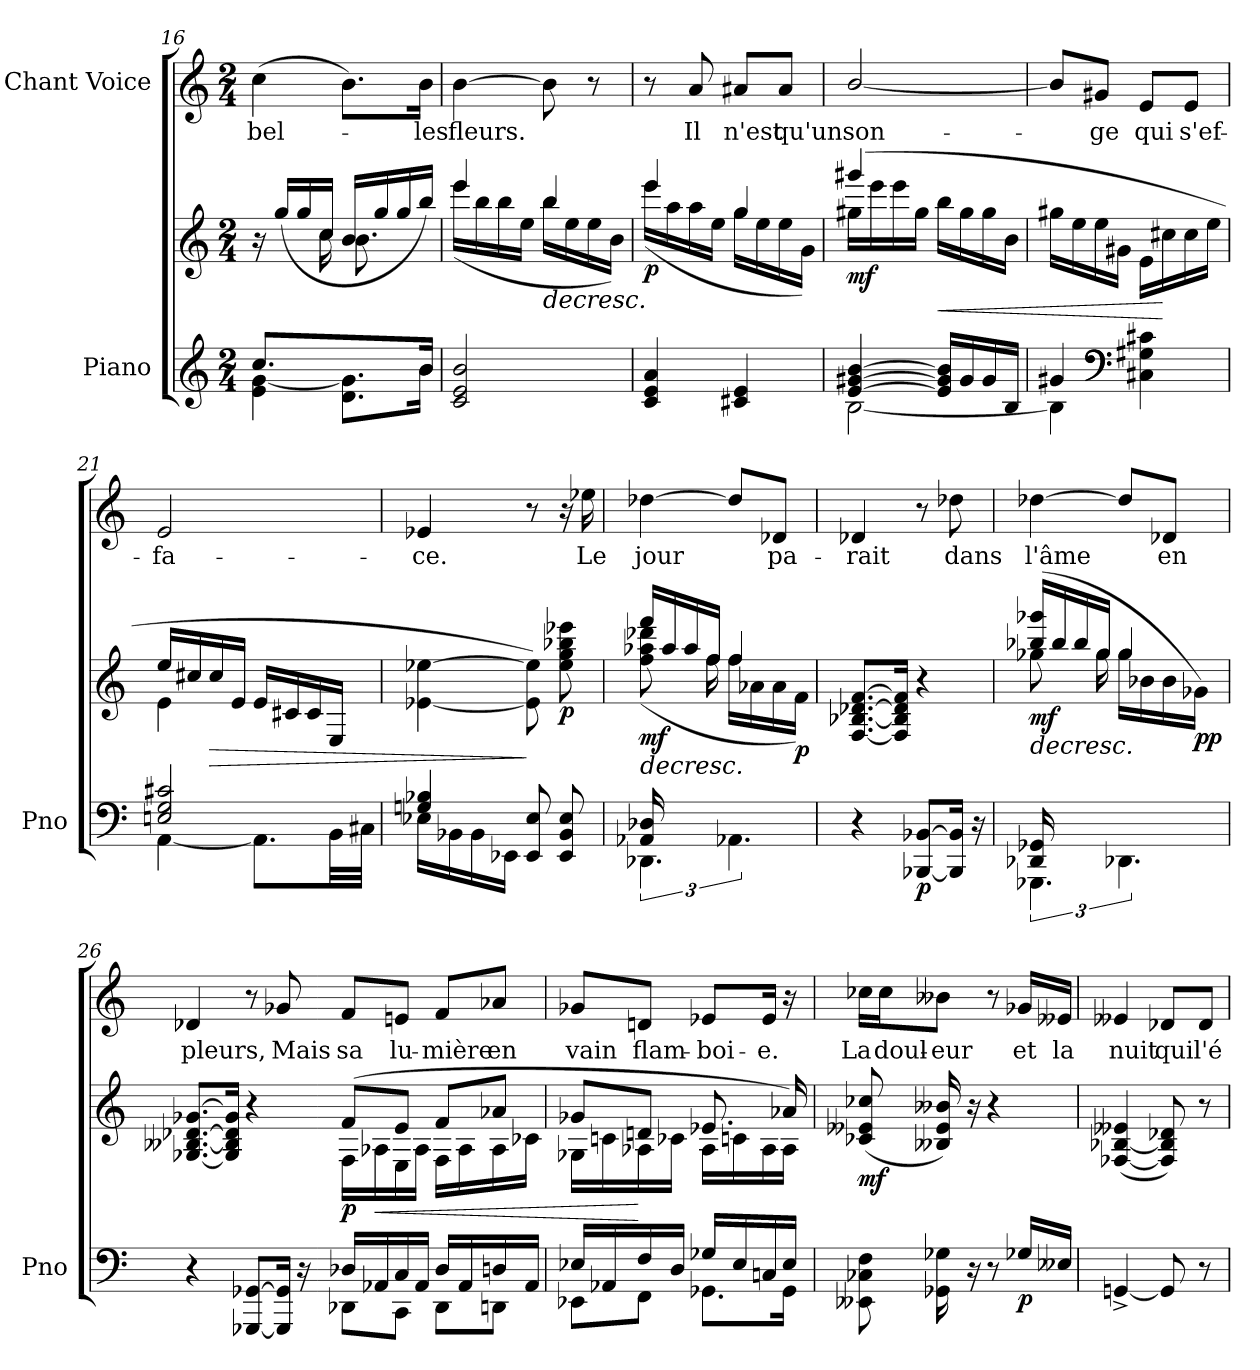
**kern	**kern	**dynam	**kern	**text
*part2	*part2	*part2	*part1	*part1
*staff3	*staff2	*staff2/3	*staff1	*staff1
*I"Piano	*	*	*I"Chant Voice	*
*I'Pno	*	*	*	*
*clefG2	*clefG2	*	*clefG2	*
*k[]	*k[]	*	*k[]	*
*M2/4	*M2/4	*	*M2/4	*
=16	=16	=16	=16	=16
*^	*^	*	*	*
!	!	!	!	!	!	!LO:LY:b
8.cc/L	4e\ [4g\	16r	8.ryy	.	(4cc\	bel-
.	.	(>16gg/LL	.	.	.	.
.	.	16gg/	.	.	.	.
4ryy	.	16cc/JJ	16cc\K	.	.	.
.	8.d\ 8.g\]L	16b/LL	8.b\	.	8.b\L)	.
.	.	16gg/	.	.	.	.
.	.	16gg/	.	.	.	.
!	!	!	!	!	!	!LO:LY:b
16b/Jk	16b\Jk	16bb/JJ)	16ryy	.	16b\Jk	-les
=17	=17	=17	=17	=17	=17	=17
!	!	!	!	!	!	!LO:LY:b
*v	*v	*	*	*	*	*
2c/ 2e/ 2b/	4eee/	(>16eee\LL	.	[4b\	fleurs.
.	.	16bb\	.	.	.
.	.	16bb\	.	.	.
.	.	16ee\JJ	.	.	.
!	!	!	!LO:HP:b	!	!
.	4bb/	16bb\LL	>	8b\]	.
.	.	16ee\	.	.	.
.	.	16ee\	.	8r	.
.	.	16b\JJ)	.	.	.
!!LO:LB:g=z
=18	=18	=18	=18	=18	=18
!	!	!	!LO:DY:b	!	!
4c/ 4e/ 4a/	4eee/	(>16eee\LL	p	8r	.
.	.	16aa\	.	.	.
!	!	!	!	!	!LO:LY:b
.	.	16aa\	.	8a/	Il
.	.	16ee\JJ	.	.	.
!	!	!	!	!	!LO:LY:b
4c#X/ 4e/	4gg/	16gg\LL	.	8a#X/L	n'est
.	.	16ee\	.	.	.
!	!	!	!	!	!LO:LY:b
.	.	16ee\	.	8a#/J	qu'un
.	.	16g\JJ)	.	.	.
*	*v	*v	*	*	*
.	.	]	.	.
!!LO:PB:g=z
=19	=19	=19	=19	=19
*^	*^	*	*	*
!	!	!	!	!LO:DY:b	!	!LO:LY:b
[4e/ [4g#X/ [4b/	[2B\	(4ggg#X/	16gg#X\LL	mf	[2b/	son-
.	.	.	16eee\	.	.	.
.	.	.	16eee\	.	.	.
.	.	.	16gg#\JJ	.	.	.
!	!	!	!	!LO:HP:b	!	!
16e/] 16g#/] 16b/]LL	.	4ryy	16bb\LL	<	.	.
16g#/	.	.	16gg#\	.	.	.
16g#/	.	.	16gg#\	.	.	.
16B/JJ	.	.	16b\JJ	.	.	.
*	*	*v	*v	*	*	*
=20	=20	=20	=20	=20	=20
4g#X/	4B\]	16gg#X\LL	.	8b/L]	.
.	.	16ee\	.	.	.
!	!	!	!	!	!LO:LY:b
.	.	16ee\	.	8g#X/J	-ge
.	.	16g#X\JJ	.	.	.
*clefF4	*	*	*	*	*
!	!	!	!	!	!LO:LY:b
4C#X\ 4G#X\ 4c#X\	4ryy	16e\LL	.	8e/L	qui
.	.	16cc#X\	[	.	.
!	!	!	!	!	!LO:LY:b
.	.	16cc#\	.	8e/J	s'ef-
.	.	16ee\JJ	.	.	.
=21	=21	=21	=21	=21	=21
*	*	*^	*	*	*
!	!	!	!	!	!	!LO:LY:b
2En/ 2G/ 2c#X/	[4AA\	16ee/LL	4e\	.	2e/	-fa-
.	.	16cc#X/	.	.	.	.
!	!	!	!	!LO:HP:b	!	!
.	.	16cc#/	.	>	.	.
.	.	16e/JJ	.	.	.	.
.	8.AA\L]	16e/LL	4ryy	.	.	.
.	.	16c#X/	.	.	.	.
.	.	16c#/	.	.	.	.
.	32BB\LL	16E/JJ	.	.	.	.
.	32C#X\JJJ	.	.	.	.	.
*	*	*v	*v	*	*	*
=22	=22	=22	=22	=22	=22
!	!	!	!	!	!LO:LY:b
4Gn/ 4B-X/	16E-X\LL	[<4e-X\ [4ee-X\	.	4e-X/	-ce.
.	16BB-X\	.	.	.	.
.	16BB-\	.	.	.	.
.	16EE-X\JJ	.	.	.	.
8EE-/ 8E-/	4ryy	8e-\] 8ee-\])	]	8r	.
!	!	!	!LO:DY:b	!	!
8EE-/ 8BB-/ 8E-/	.	8ee-\ 8gg\ 8bb-X\ 8eee-X\	p	16r	.
!	!	!	!	!	!LO:LY:b
.	.	.	.	16ee-X\	Le
!!LO:LB:g=z
=23	=23	=23	=23	=23	=23
*k[]	*	*k[]	*	*k[]	*
!	!	!	!LO:HP:b	!	!LO:LY:b
*	*	*^	*	*	*
!	!	!	!	!LO:DY:n=1:b	!	!
16AA-X/ 16D-X/	6.DD-X\	16fff/LL	(>8ff\ 8aa-X\ 8ddd-X\	> mf	[4dd-X\	jour
16ryy	.	16aa-/	.	.	.	.
8ryy	.	16aa-/	16ryy	.	.	.
.	.	16ff/JJ	16ff\	.	.	.
4ryy	6.AA-X\	4ff/	16ff\LL	.	8dd-/L]	.
.	.	.	16a-X\	.	.	.
!	!	!	!	!	!	!LO:LY:b
.	.	.	16a-\	.	8d-X/J	pa-
!	!	!	!	!LO:DY:n=2:b	!	!
.	.	.	16f\JJ)	p	.	.
*v	*v	*	*	*	*	*
*	*v	*v	*	*	*
.	.	]	.	.
=24	=24	=24	=24	=24
!	!	!	!	!LO:LY:b
4r	[8.F/ [8.B-X/ [>8.d-X/ [8.f/L	.	4d-X/	-rait
.	16F/] 16B-/] 16d-/] 16f/]Jk	.	.	.
!	!	!LO:DY:b=2	!	!
[8BBB-X/ [8BB-X/L	4r	p	8r	.
!	!	!	!	!LO:LY:b
16BBB-/] 16BB-/]Jk	.	.	8dd-X\	dans
16r	.	.	.	.
=25	=25	=25	=25	=25
*^	*	*	*	*
!	!	!	!LO:HP:b	!	!LO:LY:b
*	*	*^	*	*	*
!	!	!	!	!LO:DY:n=1:b	!	!
16DD-X/ 16GG-X/	6.GGG-X\	(16bb-X/ 16ggg-X/LL	8gg-X\	> mf	[4dd-X\	l'âme
16ryy	.	16bb-/	.	.	.	.
8ryy	.	16bb-/	16ryy	.	.	.
.	.	16gg-/JJ	16gg-\	.	.	.
4ryy	6.DD-X\	4gg-/	16gg-\LL	.	8dd-/L]	.
.	.	.	16b-X\	.	.	.
!	!	!	!	!	!	!LO:LY:b
.	.	.	16b-\	.	8d-X/J	en
!	!	!	!	!LO:DY:n=2:b	!	!
.	.	.	16g-X\JJ)	pp	.	.
*v	*v	*	*	*	*	*
*	*v	*v	*	*	*
.	.	]	.	.
=26	=26	=26	=26	=26
!	!	!	!	!LO:LY:b
4r	[8.G-X/ [8.B--X/ [>8.d-X/ [8.g-X/L	.	4d-X/	pleurs,
.	16G-/] 16B--/] 16d-/] 16g-/]Jk	.	.	.
[8GGG-X/ [8GG-X/L	4r	.	8r	.
!	!	!	!	!LO:LY:b
16GGG-/] 16GG-/]Jk	.	.	8g-X/	Mais
16r	.	.	.	.
!!LO:LB:g=z
=27-	=27-	=27-	=27-	=27-
*^	*^	*	*	*
!	!	!	!	!LO:DY:b	!	!LO:LY:b
16D-X/LL	8DD-X\L	(8f/L	16F\LL	p	8f/L	sa
!	!	!	!	!LO:HP:b	!	!
16AA-X/	.	.	16A-X\	<	.	.
!	!	!	!	!	!	!LO:LY:b
16C/	8CC\J	8e/J	16E\	.	8en/J	lu-
16AA-/JJ	.	.	16A-\JJ	.	.	.
!	!	!	!	!	!	!LO:LY:b
16D-/LL	8DD-\L	8f/L	16F\LL	.	8f/L	-mière
16AA-/	.	.	16A-\	.	.	.
!	!	!	!	!	!	!LO:LY:b
16Dn/	8DDn\J	8a-X/J	16A-\	.	8a-X/J	en
16AA-/JJ	.	.	16c-X\JJ	.	.	.
=28	=28	=28	=28	=28	=28	=28
!	!	!	!	!	!	!LO:LY:b
16E-X/LL	8EE-X\L	8g-X/L	16G-X\LL	.	8g-X/L	vain
16AA-X/	.	.	16cn\	.	.	.
!	!	!	!	!	!	!LO:LY:b
16F/	8FF\J	8dn/J	16A-X\	[	8dn/J	flam-
16D/JJ	.	.	16c-X\JJ	.	.	.
!	!	!	!	!	!	!LO:LY:b
16G-X/LL	8.GG-X\L	8.e-X/	16A-\LL	.	8e-X/L	-boi-
16E-/	.	.	16cn\	.	.	.
!	!	!	!	!	!	!LO:LY:b
16Cn/	.	.	16A-\	.	16e-/Jk	-e.
16E-/JJ	16GG-\Jk	16a-X/)	16A-\JJ	.	16r	.
=29	=29	=29	=29	=29	=29	=29
!	!	!	!	!LO:DY:b	!	!LO:LY:b
*v	*v	*	*	*	*	*
*	*v	*v	*	*	*
8EE--X\ 8C-X\ 8F\	(8c-X/ 8e--X/ 8cc-X/	mf	16cc-X\LL	La
!	!	!	!	!LO:LY:b
.	.	.	16cc-\J	doul-
!	!	!	!	!LO:LY:b
16GG-X\ 16G-X\	16B--X/ 16e--/ 16b--X/)	.	8b--X\J	-eur
16r	16r	.	.	.
8r	4r	.	8r	.
!	!	!LO:DY:b=2	!	!LO:LY:b
16G-X/LL	.	p	16g-X/LL	et
!	!	!	!	!LO:LY:b
16E--X/JJ	.	.	16e--X/JJ	la
=30	=30	=30	=30	=30
!	!	!	!	!LO:LY:b
[4GGn^>/	([4F-X/ [<4B-X/ 4e--X/	.	4e--X/	nuit
!	!	!	!	!LO:LY:b
8GG/]	8F-/] 8B-/] 8d-X/)	.	8d-X/L	qui
!	!	!	!	!LO:LY:b
8r	8r	.	8d-/J	l'é-
=	=	=	=	=
*-	*-	*-	*-	*-
